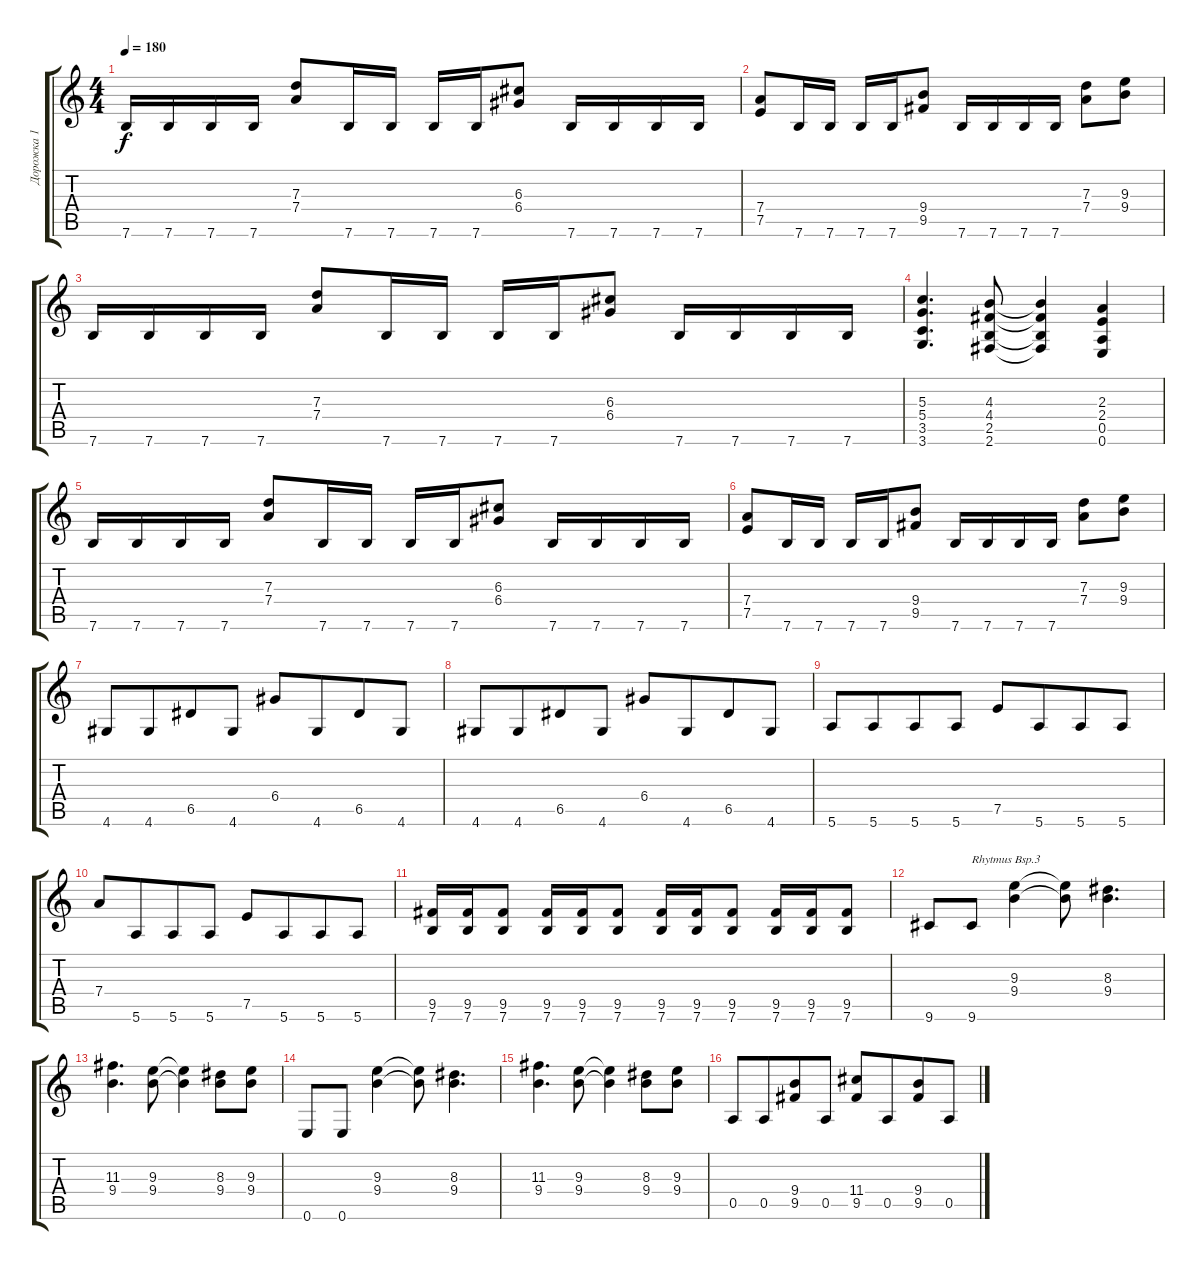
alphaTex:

\track ("Дорожка 1" "Дорожка 1") {instrument distortionguitar}
\staff {score tabs}
\tuning (E4 B3 G3 D3 A2 E2) {hide}
\ts (4 4)
\tempo 180
\clef g2
\ks c
7.6.16{dy f} 7.6.16{beam merge} 7.6.16 7.6.16 (7.3 7.4).8{beam merge} 7.6.16{beam merge} 7.6.16 7.6.16 7.6.16 (6.3 6.4).8 7.6.16 7.6.16 7.6.16 7.6.16 |
(7.4 7.5).8{beam merge} 7.6.16{beam merge} 7.6.16 7.6.16 7.6.16 (9.4 9.5).8 7.6.16 7.6.16{beam merge} 7.6.16 7.6.16 (7.3 7.4).8 (9.3 9.4).8 |
7.6.16 7.6.16{beam merge} 7.6.16 7.6.16 (7.3 7.4).8{beam merge} 7.6.16{beam merge} 7.6.16 7.6.16 7.6.16 (6.3 6.4).8 7.6.16 7.6.16 7.6.16 7.6.16 |
(5.3 5.4 3.5 3.6).4{d} (4.3 4.4 2.5 2.6).8 (4.3{t} 4.4{t} 2.5{t} 2.6{t}).4 (2.3 2.4 0.5 0.6).4 |
7.6.16 7.6.16{beam merge} 7.6.16 7.6.16 (7.3 7.4).8{beam merge} 7.6.16{beam merge} 7.6.16 7.6.16 7.6.16 (6.3 6.4).8 7.6.16 7.6.16 7.6.16 7.6.16 |
(7.4 7.5).8{beam merge} 7.6.16{beam merge} 7.6.16 7.6.16 7.6.16 (9.4 9.5).8 7.6.16 7.6.16{beam merge} 7.6.16 7.6.16 (7.3 7.4).8 (9.3 9.4).8 |
4.6.8 4.6.8{beam merge} 6.5.8 4.6.8 6.4.8 4.6.8{beam merge} 6.5.8 4.6.8 |
4.6.8 4.6.8{beam merge} 6.5.8 4.6.8 6.4.8 4.6.8{beam merge} 6.5.8 4.6.8 |
5.6.8 5.6.8{beam merge} 5.6.8 5.6.8 7.5.8 5.6.8{beam merge} 5.6.8 5.6.8 |
7.4.8 5.6.8{beam merge} 5.6.8 5.6.8 7.5.8 5.6.8{beam merge} 5.6.8 5.6.8 |
(9.5 7.6).16 (9.5 7.6).16{beam merge} (9.5 7.6).8 (9.5 7.6).16 (9.5 7.6).16{beam merge} (9.5 7.6).8 (9.5 7.6).16 (9.5 7.6).16{beam merge} (9.5 7.6).8 (9.5 7.6).16 (9.5 7.6).16{beam merge} (9.5 7.6).8 |
9.6.8 9.6.8{txt "Rhytmus Bsp.3"} (9.3 9.4).4 (9.3{t} 9.4{t}).8 (8.3 9.4).4{d} |
(11.3 9.4).4{d} (9.3 9.4).8 (9.3{t} 9.4{t}).4 (8.3 9.4).8 (9.3 9.4).8 |
0.6.8 0.6.8 (9.3 9.4).4 (9.3{t} 9.4{t}).8 (8.3 9.4).4{d} |
(11.3 9.4).4{d} (9.3 9.4).8 (9.3{t} 9.4{t}).4 (8.3 9.4).8 (9.3 9.4).8 |
0.5.8 0.5.8{beam merge} (9.4 9.5).8 0.5.8 (11.4 9.5).8 0.5.8{beam merge} (9.4 9.5).8 0.5.8
